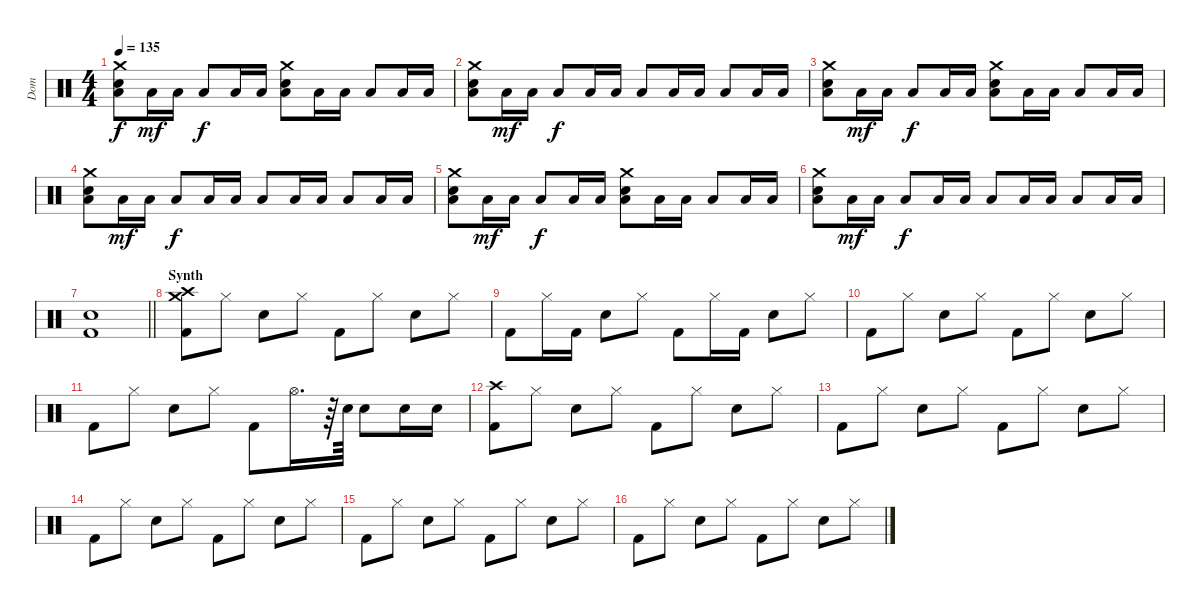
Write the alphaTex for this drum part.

\track ("Dom" "Dom") {instrument percussion}
\staff {score}
\articulation defaults
\ts (4 4)
\tempo 135
\clef neutral
\ks c
("Low Floor Tom (hit)" "Snare (hit) 2" "Crash medium (hit)").8{dy f} "Low Floor Tom (hit)".16{dy mf} "Low Floor Tom (hit)".16 "Low Tom (hit)".8{dy f} "Low Floor Tom (hit)".16 "Low Floor Tom (hit)".16 ("Low Floor Tom (hit)" "Snare (hit) 2" "Crash medium (hit)").8 "Low Floor Tom (hit)".16 "Low Floor Tom (hit)".16 "Low Tom (hit)".8 "Low Floor Tom (hit)".16 "Low Floor Tom (hit)".16 |
("Low Floor Tom (hit)" "Snare (hit) 2" "Crash medium (hit)").8 "Low Floor Tom (hit)".16{dy mf} "Low Floor Tom (hit)".16 "Low Floor Tom (hit)".8{dy f} "Low Floor Tom (hit)".16 "Low Floor Tom (hit)".16 "Low Tom (hit)".8 "Low Floor Tom (hit)".16 "Low Floor Tom (hit)".16 "Low Tom (hit)".8 "Low Floor Tom (hit)".16 "Low Floor Tom (hit)".16 |
("Low Floor Tom (hit)" "Snare (hit) 2" "Crash medium (hit)").8 "Low Floor Tom (hit)".16{dy mf} "Low Floor Tom (hit)".16 "Low Tom (hit)".8{dy f} "Low Floor Tom (hit)".16 "Low Floor Tom (hit)".16 ("Low Floor Tom (hit)" "Snare (hit) 2" "Crash medium (hit)").8 "Low Floor Tom (hit)".16 "Low Floor Tom (hit)".16 "Low Tom (hit)".8 "Low Floor Tom (hit)".16 "Low Floor Tom (hit)".16 |
("Low Floor Tom (hit)" "Snare (hit) 2" "Crash medium (hit)").8 "Low Floor Tom (hit)".16{dy mf} "Low Floor Tom (hit)".16 "Low Floor Tom (hit)".8{dy f} "Low Floor Tom (hit)".16 "Low Floor Tom (hit)".16 "Low Tom (hit)".8 "Low Floor Tom (hit)".16 "Low Floor Tom (hit)".16 "Low Tom (hit)".8 "Low Floor Tom (hit)".16 "Low Floor Tom (hit)".16 |
("Low Floor Tom (hit)" "Snare (hit) 2" "Crash medium (hit)").8 "Low Floor Tom (hit)".16{dy mf} "Low Floor Tom (hit)".16 "Low Tom (hit)".8{dy f} "Low Floor Tom (hit)".16 "Low Floor Tom (hit)".16 ("Low Floor Tom (hit)" "Snare (hit) 2" "Crash medium (hit)").8 "Low Floor Tom (hit)".16 "Low Floor Tom (hit)".16 "Low Tom (hit)".8 "Low Floor Tom (hit)".16 "Low Floor Tom (hit)".16 |
("Low Floor Tom (hit)" "Snare (hit) 2" "Crash medium (hit)").8 "Low Floor Tom (hit)".16{dy mf} "Low Floor Tom (hit)".16 "Low Floor Tom (hit)".8{dy f} "Low Floor Tom (hit)".16 "Low Floor Tom (hit)".16 "Low Tom (hit)".8 "Low Floor Tom (hit)".16 "Low Floor Tom (hit)".16 "Low Tom (hit)".8 "Low Floor Tom (hit)".16 "Low Floor Tom (hit)".16 |
\barLineRight lightlight
("Electric Snare (hit)" "Kick (hit) 2").1 |
\section ("" "Synth ")
("Crash high (hit)" "Crash medium (hit)" "Kick (hit) 2").8 "Hi-Hat (closed)".8 "Electric Snare (hit)".8 "Hi-Hat (closed)".8 "Kick (hit) 2".8 "Hi-Hat (closed)".8 "Electric Snare (hit)".8 "Hi-Hat (closed)".8 |
"Kick (hit) 2".8 "Hi-Hat (closed)".16 "Kick (hit) 2".16 "Electric Snare (hit)".8 "Hi-Hat (closed)".8 "Kick (hit) 2".8 "Hi-Hat (closed)".16 "Kick (hit) 2".16 "Electric Snare (hit)".8 "Hi-Hat (closed)".8 |
"Kick (hit) 2".8 "Hi-Hat (closed)".8 "Electric Snare (hit)".8 "Hi-Hat (closed)".8 "Kick (hit) 2".8 "Hi-Hat (closed)".8 "Electric Snare (hit)".8 "Hi-Hat (closed)".8 |
"Kick (hit) 2".8 "Hi-Hat (closed)".8 "Electric Snare (hit)".8 "Hi-Hat (closed)".8 "Kick (hit) 2".8 "Hi-Hat (open)".16{d} r.64 "Electric Snare (hit)".64 "Electric Snare (hit)".8 "Electric Snare (hit)".16 "Electric Snare (hit)".16 |
("Crash high (hit)" "Kick (hit) 2").8 "Hi-Hat (closed)".8 "Electric Snare (hit)".8 "Hi-Hat (closed)".8 "Kick (hit) 2".8 "Hi-Hat (closed)".8 "Electric Snare (hit)".8 "Hi-Hat (closed)".8 |
"Kick (hit) 2".8 "Hi-Hat (closed)".8 "Electric Snare (hit)".8 "Hi-Hat (closed)".8 "Kick (hit) 2".8 "Hi-Hat (closed)".8 "Electric Snare (hit)".8 "Hi-Hat (closed)".8 |
"Kick (hit) 2".8 "Hi-Hat (closed)".8 "Electric Snare (hit)".8 "Hi-Hat (closed)".8 "Kick (hit) 2".8 "Hi-Hat (closed)".8 "Electric Snare (hit)".8 "Hi-Hat (closed)".8 |
"Kick (hit) 2".8 "Hi-Hat (closed)".8 "Electric Snare (hit)".8 "Hi-Hat (closed)".8 "Kick (hit) 2".8 "Hi-Hat (closed)".8 "Electric Snare (hit)".8 "Hi-Hat (closed)".8 |
"Kick (hit) 2".8 "Hi-Hat (closed)".8 "Electric Snare (hit)".8 "Hi-Hat (closed)".8 "Kick (hit) 2".8 "Hi-Hat (closed)".8 "Electric Snare (hit)".8 "Hi-Hat (closed)".8
